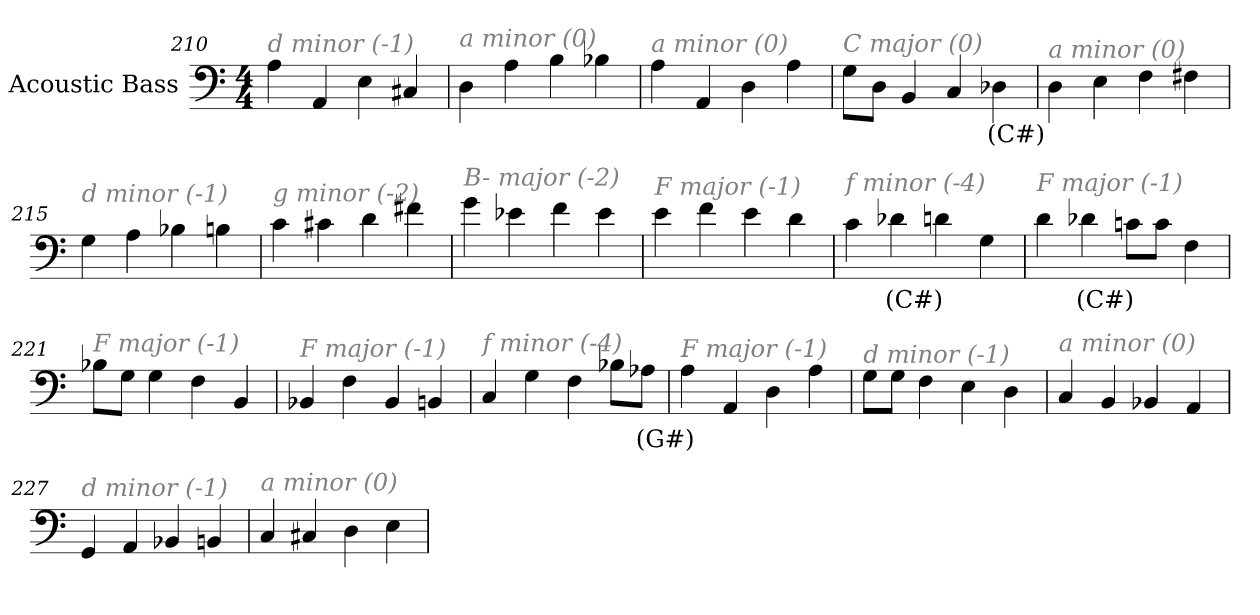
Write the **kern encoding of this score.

**kern	**text
*part1	*part1
*staff1	*staff1
*I"Acoustic Bass	*
*clefF4	*
*ITrd7c12	*
*k[]	*
*C:	*
*M4/4	*
=210	=210
!LO:TX:i:color=#808080:t=d minor (-1)	!
4AA	.
4AAA	.
4EE	.
4CC#X	.
=211	=211
!LO:TX:i:color=#808080:t=a minor (0)	!
4DD	.
4AA	.
4BB	.
4BB-X	.
=212	=212
!LO:TX:i:color=#808080:t=a minor (0)	!
4AA	.
4AAA	.
4DD	.
4AA	.
=213	=213
!LO:TX:i:color=#808080:t=C major (0)	!
8GGL	.
8DDJ	.
4BBB	.
4CC	.
4DD-Xi	(C#)
=214	=214
!LO:TX:i:color=#808080:t=a minor (0)	!
4DD	.
4EE	.
4FF	.
4FF#X	.
=215	=215
!LO:TX:i:color=#808080:t=d minor (-1)	!
4GG	.
4AA	.
4BB-X	.
4BBn	.
=216	=216
!LO:TX:i:color=#808080:t=g minor (-2)	!
4C	.
4C#X	.
4D	.
4F#X	.
=217	=217
!LO:TX:i:color=#808080:t=B- major (-2)	!
4G	.
4E-X	.
4F	.
4E-	.
=218	=218
!LO:TX:i:color=#808080:t=F major (-1)	!
4E	.
4F	.
4E	.
4D	.
=219	=219
!LO:TX:i:color=#808080:t=f minor (-4)	!
4C	.
4D-Xi	(C#)
4D	.
4GG	.
=220	=220
!LO:TX:i:color=#808080:t=F major (-1)	!
4D	.
4D-Xi	(C#)
8CnL	.
8CJ	.
4FF	.
=221	=221
!LO:TX:i:color=#808080:t=F major (-1)	!
8BB-XL	.
8GGJ	.
4GG	.
4FF	.
4BBB	.
=222	=222
!LO:TX:i:color=#808080:t=F major (-1)	!
4BBB-X	.
4FF	.
4BBB-	.
4BBBn	.
=223	=223
!LO:TX:i:color=#808080:t=f minor (-4)	!
4CC	.
4GG	.
4FF	.
8BB-XL	.
8AA-XiJ	(G#)
=224	=224
!LO:TX:i:color=#808080:t=F major (-1)	!
4AA	.
4AAA	.
4DD	.
4AA	.
=225	=225
!LO:TX:i:color=#808080:t=d minor (-1)	!
8GGL	.
8GGJ	.
4FF	.
4EE	.
4DD	.
=226	=226
!LO:TX:i:color=#808080:t=a minor (0)	!
4CC	.
4BBB	.
4BBB-X	.
4AAA	.
=227	=227
!LO:TX:i:color=#808080:t=d minor (-1)	!
4GGG	.
4AAA	.
4BBB-X	.
4BBBn	.
=228	=228
!LO:TX:i:color=#808080:t=a minor (0)	!
4CC	.
4CC#X	.
4DD	.
4EE	.
=	=
*-	*-
